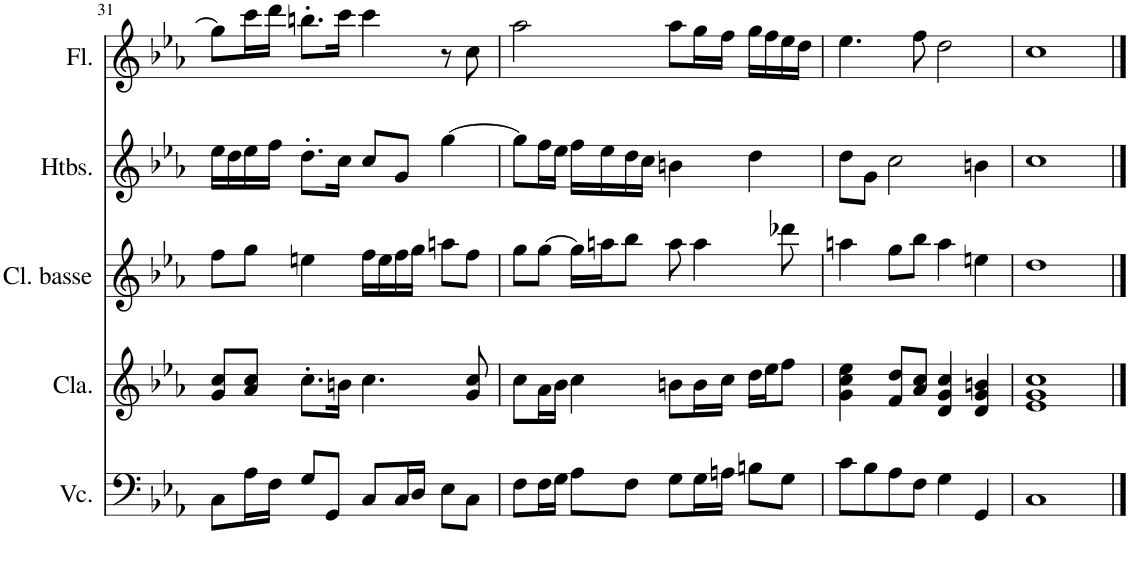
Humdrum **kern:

**kern	**kern	**kern	**kern	**kern
*part5	*part4	*part3	*part2	*part1
*staff5	*staff4	*staff3	*staff2	*staff1
*I"Violoncelle, Cello	*I"Clavecin, Basso Continuo	*I"Clarinette Basse, Clarinet	*I"Hautbois, Oboe	*I"Flûte, Flute
*I'Vc.	*I'Cla.	*I'Cl. basse	*I'Htbs.	*I'Fl.
!!LO:PB:g=z
*clefF4	*clefG2	*clefG2	*clefG2	*clefG2
*	*	*Trd8c14	*	*
*k[b-e-a-]	*k[b-e-a-]	*k[b-e-a-]	*k[b-e-a-]	*k[b-e-a-]
*M4/4	*M4/4	*M4/4	*M4/4	*M4/4
=31	=31	=31	=31	=31
8C\L	8g/ 8cc/L	8ff\L	16ee-\LL	8gg\L]
.	.	.	16dd\	.
16A-\L	8a-/ 8cc/J	8gg\J	16ee-\	16ccc\L
16F\JJ	.	.	16ff\JJ	16ddd\JJ
8G/L	8.cc'\L	4een\	8.dd'\L	8.bbn'\L
8GG/J	.	.	.	.
.	16bn\Jk	.	16cc\Jk	16ccc\Jk
8C/L	4.cc\	16ff\LL	8cc/L	4ccc\
.	.	16ee\	.	.
16C/L	.	16ff\	8g/J	.
16D/JJ	.	16gg\JJ	.	.
8E-\L	.	8aan\L	[4gg\	8r
8C\J	8g/ 8cc/	8ff\J	.	8cc\
=32	=32	=32	=32	=32
8F\L	8cc\L	8gg\L	8gg\L]	2aa-\
16F\L	16a-\L	[8gg\J	16ff\L	.
16G\JJ	16b-\JJ	.	16ee-\JJ	.
8A-\L	4cc\	16gg\LL]	16ff\LL	.
.	.	16aan\J	16ee-\	.
8F\J	.	8bb-\J	16dd\	.
.	.	.	16cc\JJ	.
8G\L	8bn\L	8aa\	4bn\	8aa-\L
16G\L	16b\L	4aa\	.	16gg\L
16An\JJ	16cc\JJ	.	.	16ff\JJ
8Bn\L	16dd\LL	.	4dd\	16gg\LL
.	16ee-\J	.	.	16ff\
8G\J	8ff\J	8ddd-X\	.	16ee-\
.	.	.	.	16dd\JJ
=33	=33	=33	=33	=33
8c\L	4g\ 4cc\ 4ee-\	4aan\	8dd\L	4.ee-\
8B-\	.	.	8g\J	.
8A-\	8f/ 8dd/L	8gg\L	2cc\	.
8F\J	8a-/ 8cc/J	8bb-\J	.	8ff\
4G\	4d/ 4g/ 4cc/	4aa\	.	2dd\
4GG/	4d/ 4g/ 4bn/	4een\	4bn\	.
=34	=34	=34	=34	=34
1C	1e- 1g 1cc	1dd	1cc	1cc
==	==	==	==	==
*-	*-	*-	*-	*-
